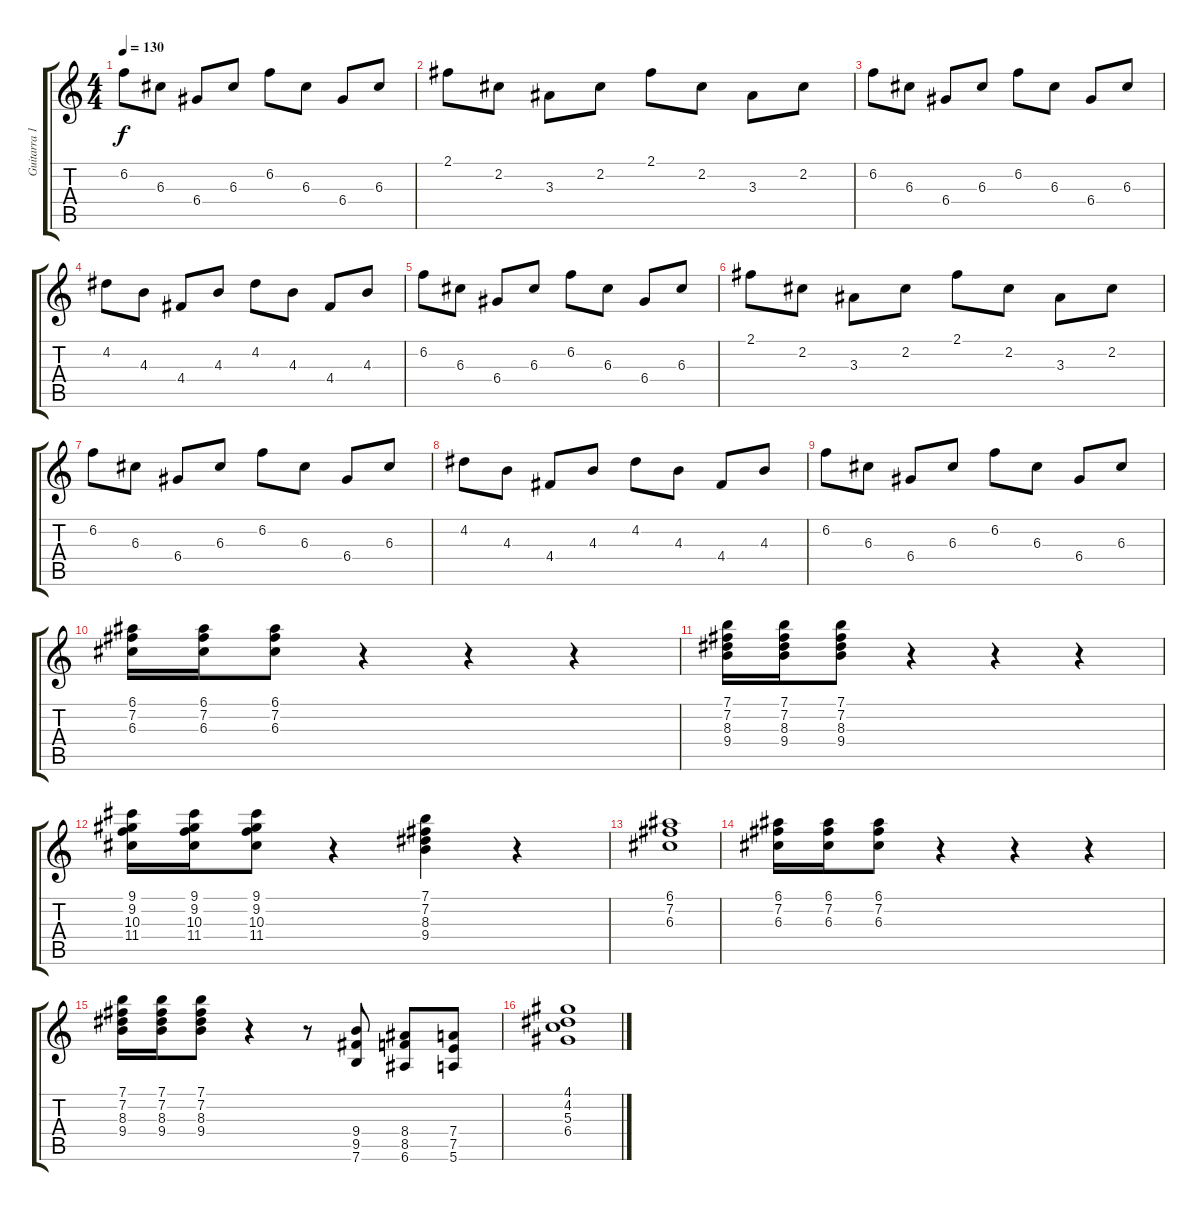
\track ("Guitarra 1" "Guitarra 1") {instrument electricguitarjazz}
\staff {score tabs}
\tuning (E4 B3 G3 D3 A2 E2) {hide}
\ts (4 4)
\tempo 130
\clef g2
\ks c
6.2.8{dy f} 6.3.8 6.4.8 6.3.8 6.2.8 6.3.8 6.4.8 6.3.8 |
2.1.8 2.2.8 3.3.8 2.2.8 2.1.8 2.2.8 3.3.8 2.2.8 |
6.2.8 6.3.8 6.4.8 6.3.8 6.2.8 6.3.8 6.4.8 6.3.8 |
4.2.8 4.3.8 4.4.8 4.3.8 4.2.8 4.3.8 4.4.8 4.3.8 |
6.2.8 6.3.8 6.4.8 6.3.8 6.2.8 6.3.8 6.4.8 6.3.8 |
2.1.8 2.2.8 3.3.8 2.2.8 2.1.8 2.2.8 3.3.8 2.2.8 |
6.2.8 6.3.8 6.4.8 6.3.8 6.2.8 6.3.8 6.4.8 6.3.8 |
4.2.8 4.3.8 4.4.8 4.3.8 4.2.8 4.3.8 4.4.8 4.3.8 |
6.2.8 6.3.8 6.4.8 6.3.8 6.2.8 6.3.8 6.4.8 6.3.8 |
(6.1 7.2 6.3).16 (6.1 7.2 6.3).16 (6.1 7.2 6.3).8 r.4 r.4 r.4 |
(7.1 7.2 8.3 9.4).16 (7.1 7.2 8.3 9.4).16 (7.1 7.2 8.3 9.4).8 r.4 r.4 r.4 |
(9.1 9.2 10.3 11.4).16 (9.1 9.2 10.3 11.4).16 (9.1 9.2 10.3 11.4).8 r.4 (7.1 7.2 8.3 9.4).4 r.4 |
(6.1 7.2 6.3).1 |
(6.1 7.2 6.3).16 (6.1 7.2 6.3).16 (6.1 7.2 6.3).8 r.4 r.4 r.4 |
(7.1 7.2 8.3 9.4).16 (7.1 7.2 8.3 9.4).16 (7.1 7.2 8.3 9.4).8 r.4 r.8 (9.4 9.5 7.6).8 (8.4 8.5 6.6).8 (7.4 7.5 5.6).8 |
(4.1 4.2 5.3 6.4).1
